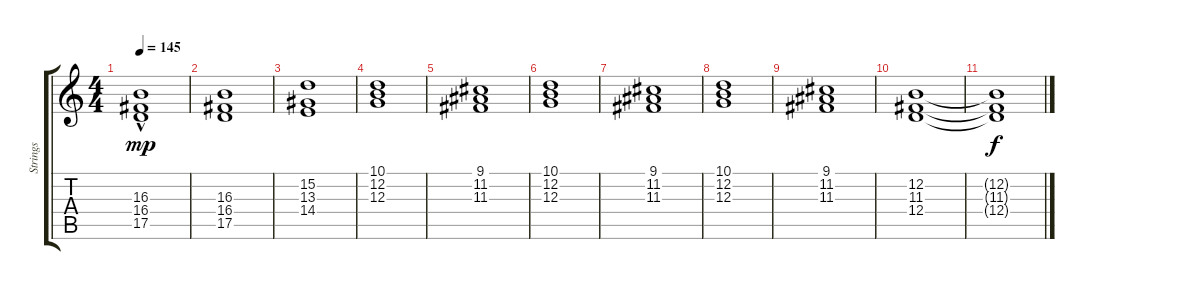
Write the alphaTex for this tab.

\track ("Strings" "Strings") {instrument stringensemble1}
\staff {score tabs}
\tuning (E4 B3 G3 D3 A2 E2) {hide}
\ts (4 4)
\tempo 145
\clef g2
\ks c
(16.3 16.4{hac} 17.5).1{dy mp} |
(16.3 16.4 17.5).1 |
(15.2 13.3 14.4).1 |
(10.1 12.2 12.3).1 |
(9.1 11.2 11.3).1 |
(10.1 12.2 12.3).1 |
(9.1 11.2 11.3).1 |
(10.1 12.2 12.3).1 |
(9.1 11.2 11.3).1 |
(12.2 11.3 12.4).1 |
(12.2{t} 11.3{t} 12.4{t}).1{dy f}
